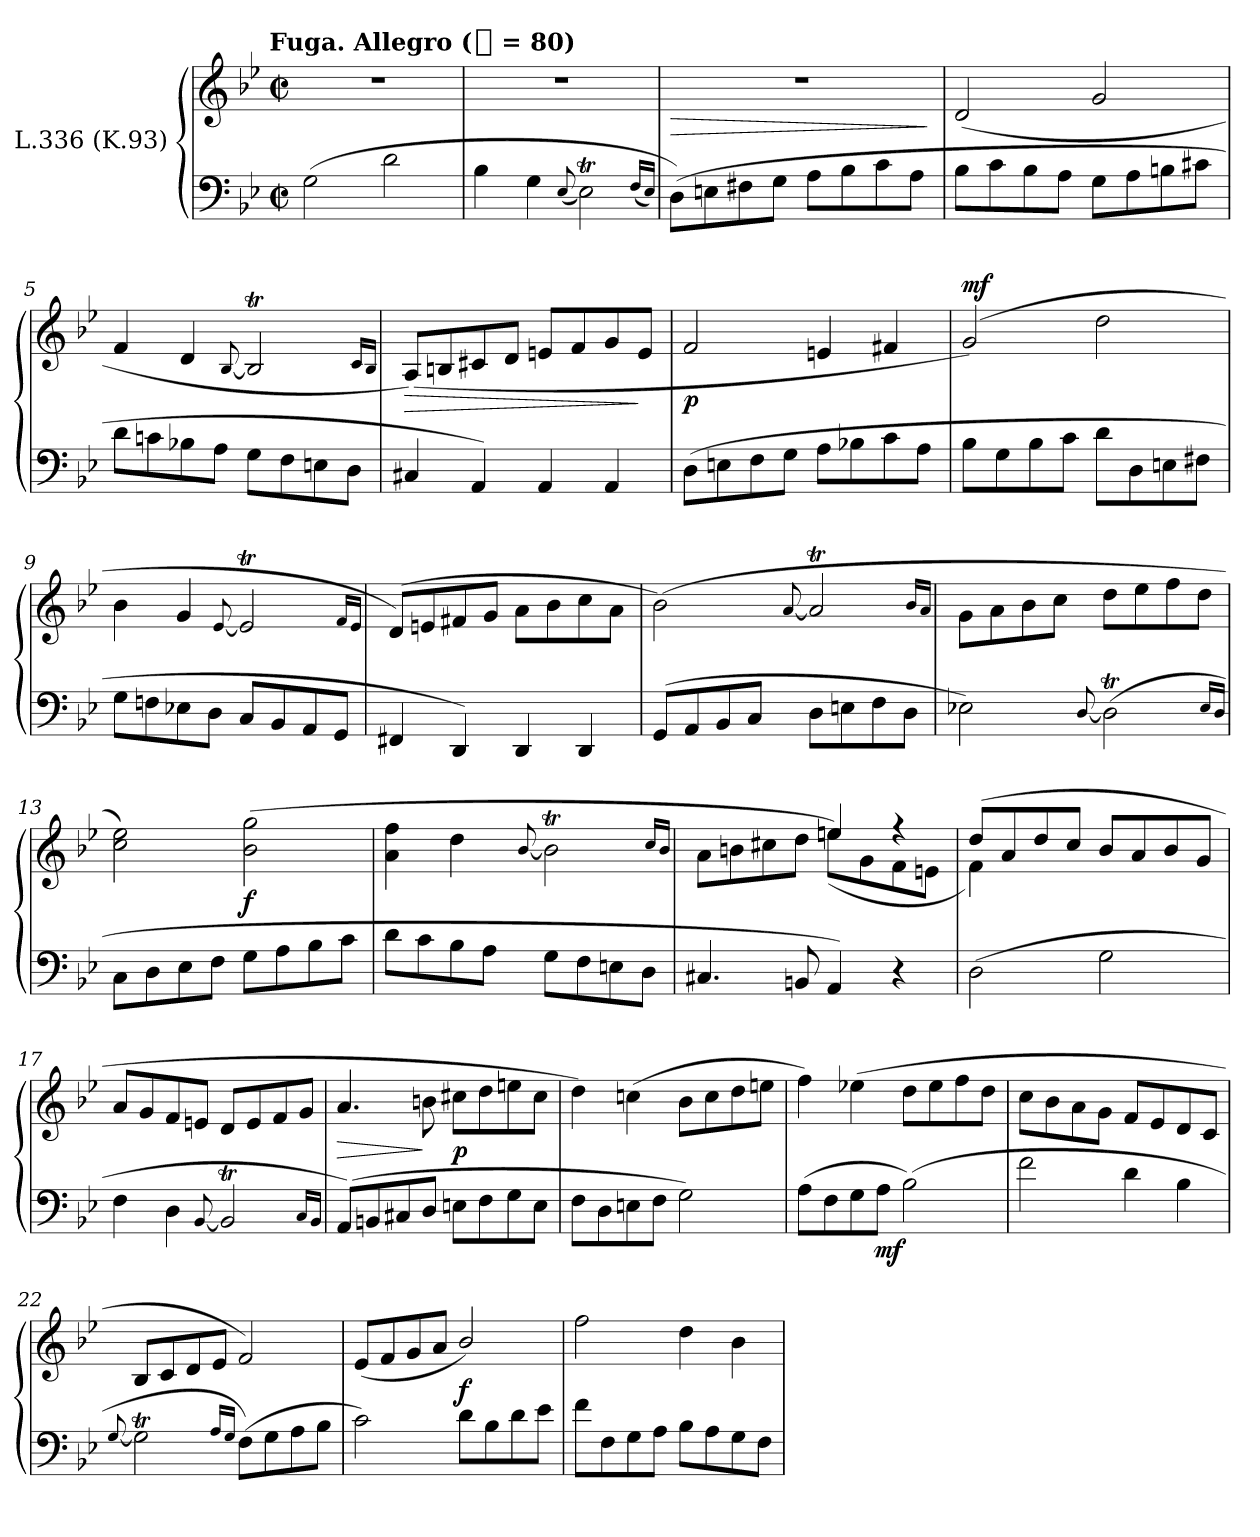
**kern	**kern	**dynam
*part1	*part1	*part1
*staff2	*staff1	*staff1/2
*I"L.336 (K.93)	*	*
*clefF4	*clefG2	*
*k[b-e-]	*k[b-e-]	*
*g:	*g:	*
!!LO:TX:omd:t=Fuga. Allegro ([half] = 80)
*M2/2	*M2/2	*
*met(c|)	*met(c|)	*
*MM160	*MM160	*
=1	=1	=1
(2G	1r	.
2d	.	.
=2	=2	=2
4B-	1r	.
4G	.	.
(8qqE-	.	.
2E-T)	.	.
(16qqFLL	.	.
16qqE-JJ)	.	.
=3	=3	=3
(8DL)	1r	>
8En	.	.
8F#X	.	.
8GJ	.	.
8AL	.	.
8B-	.	.
8c	.	.
8AJ	.	.
.	.	]
!!LO:LB:g=z
=4	=4	=4
!	!	!LO:DY:b=2
!	!	!LO:DY:n=1:a
8B-L	(2d	p mf
8c	.	.
8B-	.	.
8AJ	.	.
8GL	2g	.
8A	.	.
8Bn	.	.
8c#XJ	.	.
=5	=5	=5
8dL	4f	.
8cn	.	.
8B-X	4d	.
8AJ	.	.
.	[8qqB-	.
8GL	2B-T]	.
8F	.	.
8En	.	.
8DJ	.	.
.	16qqcLL	.
.	16qqB-JJ	.
=6	=6	=6
4C#X	(8AL)	>
.	8Bn	.
4AA)	8c#X	.
.	8dJ	.
4AA	8enL	.
.	8f	.
4AA	8g	.
.	8eJ	]
=7	=7	=7
(8DL	2f	p
8En	.	.
8F	.	.
8GJ	.	.
8AL	4en	.
8B-X	.	.
8c	4f#X	.
8AJ	.	.
!!LO:LB:g=z
=8	=8	=8
!	!	!LO:DY:a
8B-L	(<2g)	mf
8G	.	.
8B-	.	.
8cJ	.	.
8dL	2dd	.
8D	.	.
8En	.	.
8F#XJ	.	.
=9	=9	=9
8GL	4b-	.
8Fn	.	.
8E-X	4g	.
8DJ	.	.
.	[8qqe-	.
8CL	2e-T]	.
8BB-	.	.
8AA	.	.
8GGJ	.	.
.	16qfLL	.
.	16qe-JJ	.
=10	=10	=10
4FF#X	(<8dL)	.
.	8en	.
4DD)	8f#X	.
.	8gJ	.
4DD	8aL	.
.	8b-	.
4DD	8cc	.
.	8aJ	.
=11	=11	=11
(8GGL	(2b-)	.
8AA	.	.
8BB-	.	.
8CJ	.	.
.	[8qqa	.
8DL	2at]	.
8En	.	.
8F	.	.
8DJ	.	.
.	16qb-LL	.
.	16qaJJ	.
!!LO:LB:g=z
=12	=12	=12
2E-X)	8g\L	.
.	8a\	.
.	8b-\	.
.	8cc\J	.
[8qqD	.	.
(2Dt]	8ddL	.
.	8ee-	.
.	8ff	.
.	8ddJ	.
16qE-LL	.	.
16qDJJ	.	.
=13	=13	=13
8CL	2cc 2ee-)	.
8D	.	.
8E-	.	.
8FJ	.	.
8GL	(2b- 2gg	f
8A	.	.
8B-	.	.
8cJ	.	.
=14	=14	=14
8dL	4a 4ff	.
8c	.	.
8B-	4dd	.
8AJ	.	.
.	[8qqb-	.
8GL	2b-T]	.
8F	.	.
8En	.	.
8DJ	.	.
.	16qccLL	.
.	16qb-JJ	.
=15	=15	=15
*	*^	*
4.C#X	2ryy	8aL	.
.	.	8bn	.
.	.	8cc#X	.
8BBn	.	8ddJ	.
4AA)	4een	(8eenL)	.
.	.	8g	.
4r	4rff	8f	.
.	.	8enJ	.
!!LO:LB:g=z	!!
=16	=16	=16	=16
!	!	!	!LO:DY:b=2:rj
!	!	!	!LO:DY:n=1:a:rj
(2D	(8ddL	4f)	mf p
.	8a	.	.
.	8dd	4ryy	.
.	8ccJ	.	.
2G	8b-L	2ryy	.
.	8a	.	.
.	8b-	.	.
.	8gJ	.	.
*	*v	*v	*
=17	=17	=17
4F	8aL	.
.	8g	.
4D	8f	.
.	8enJ	.
[8qqBB-	.	.
2BB-T]	8dL	.
.	8e	.
.	8f	.
.	8gJ	.
16qCLL	.	.
16qBB-JJ	.	.
=18	=18	=18
(8AAL)	4.a	>
8BBn	.	.
8C#X	.	.
8DJ	8bn	]
8EnL	8cc#XL	p
8F	8dd	.
8G	8een	.
8EJ	8cc#J	.
=19	=19	=19
8FL	4dd)	.
8D	.	.
8En	(4ccn	.
8FJ	.	.
2G)	8b-L	.
.	8cc	.
.	8dd	.
.	8eenJ	.
!!LO:LB:g=z
=20	=20	=20
(8AL	4ff)	.
8F	.	.
8G	(4ee-X	.
8AJ	.	.
!	!	!LO:DY:b=2:rj
(2B-)	8ddL	mf
.	8ee-	.
.	8ff	.
.	8ddJ	.
=21	=21	=21
2f	8cc\L	.
.	8b-\	.
.	8a\	.
.	8g\J	.
4d	8fL	.
.	8e-	.
4B-	8d	.
.	8cJ	.
=22	=22	=22
[8qqG	.	.
2GT]	8B-L	.
.	8c	.
.	8d	.
.	8e-J	.
16qALL	.	.
16qGJJ	.	.
(8FL)	2f)	.
8G	.	.
8A	.	.
8B-J	.	.
=23	=23	=23
2c)	(<8e-L	.
.	8f	.
.	8g	.
.	8aJ	.
8dL	2b-/)	f
8B-	.	.
8d	.	.
8e-J	.	.
!!LO:LB:g=z
=24	=24	=24
8fL	2ff	.
8F	.	.
8G	.	.
8AJ	.	.
8B-L	4dd	.
8A	.	.
8G	4b-	.
8FJ	.	.
=	=	=
*-	*-	*-
